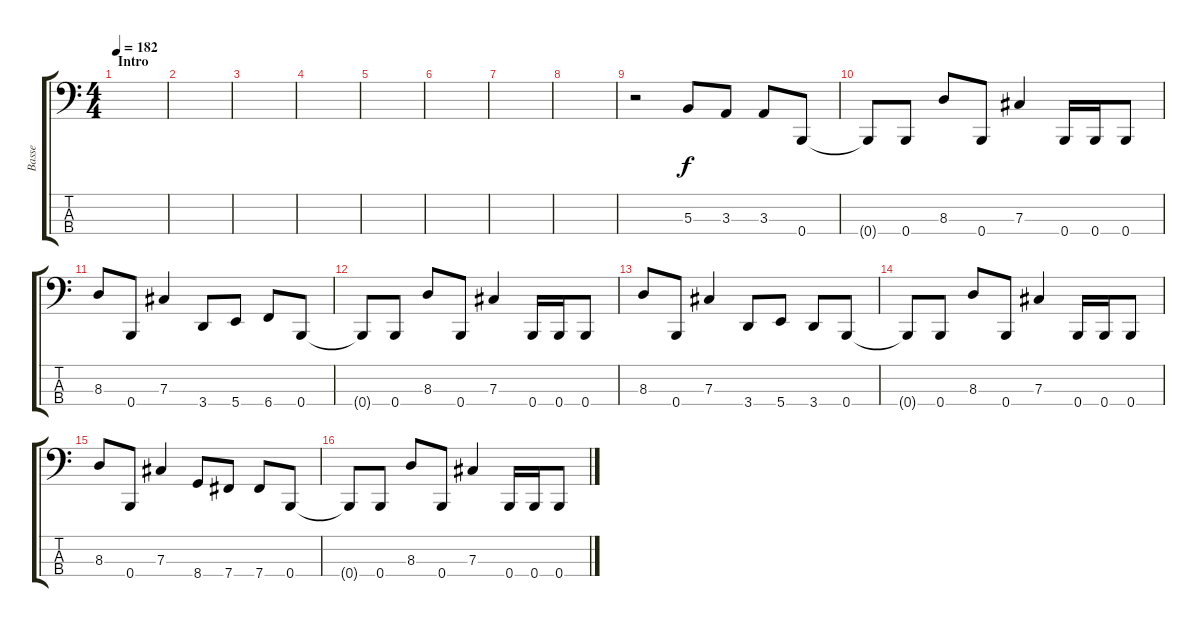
\track ("Basse" "Basse") {instrument electricbasspick}
\staff {score tabs}
\tuning (E2 B1 Gb1 B0) {hide}
\ts (4 4)
\section ("" "Intro")
\tempo 182
\clef f4
\ks c
|
|
|
|
|
|
|
|
r.2 5.3.8 3.3.8 3.3.8 0.4.8 |
0.4{t}.8 0.4.8 8.3.8 0.4.8 7.3.4 0.4.16 0.4.16 0.4.8 |
8.3.8 0.4.8 7.3.4 3.4.8 5.4.8 6.4.8 0.4.8 |
0.4{t}.8 0.4.8 8.3.8 0.4.8 7.3.4 0.4.16 0.4.16 0.4.8 |
8.3.8 0.4.8 7.3.4 3.4.8 5.4.8 3.4.8 0.4.8 |
0.4{t}.8 0.4.8 8.3.8 0.4.8 7.3.4 0.4.16 0.4.16 0.4.8 |
8.3.8 0.4.8 7.3.4 8.4.8 7.4.8 7.4.8 0.4.8 |
0.4{t}.8 0.4.8 8.3.8 0.4.8 7.3.4 0.4.16 0.4.16 0.4.8
